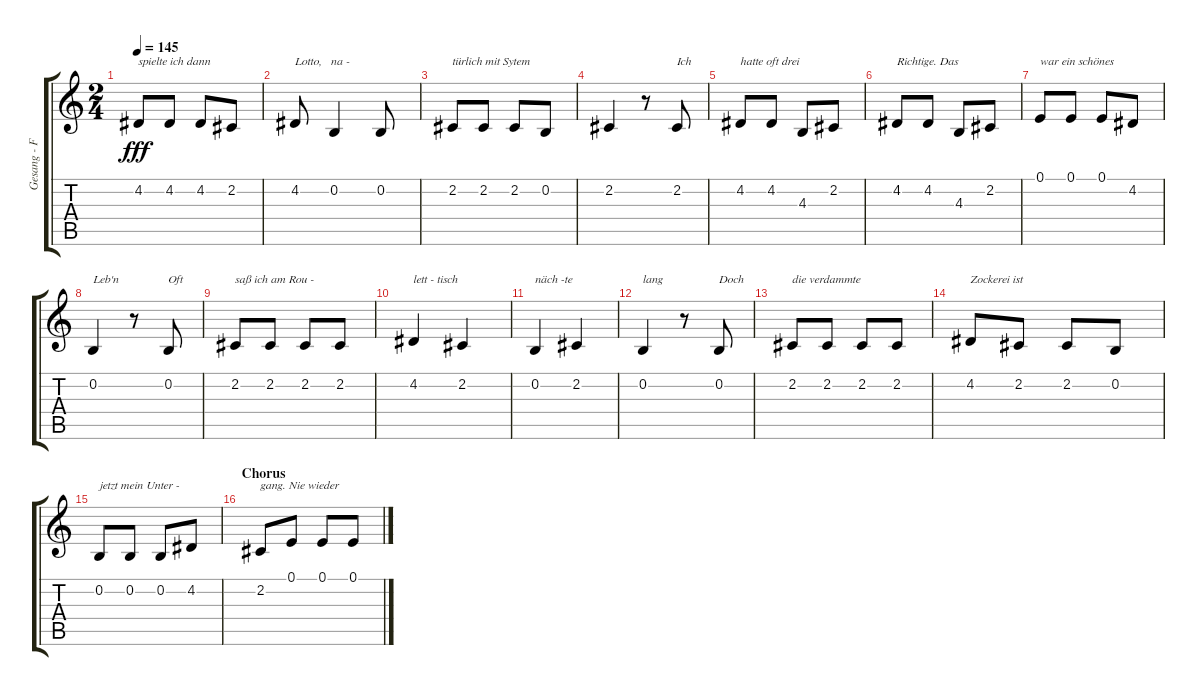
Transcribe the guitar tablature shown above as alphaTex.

\track ("Gesang - Farin Urlaub" "Gesang - F") {instrument lead8bassandlead}
\staff {score tabs}
\tuning (E4 B3 G3 D3 A2 E2) {hide}
\ts (2 4)
\tempo 145
\clef g2
\ks c
4.2.8{txt "spielte ich dann" dy fff} 4.2.8 4.2.8 2.2.8 |
4.2.8{txt "Lotto,   na -"} 0.2.4 0.2.8 |
2.2.8{txt "türlich mit Sytem"} 2.2.8 2.2.8 0.2.8 |
2.2.4 r.8 2.2.8{txt "Ich"} |
4.2.8{txt "hatte oft drei"} 4.2.8 4.3.8 2.2.8 |
4.2.8{txt "Richtige. Das"} 4.2.8 4.3.8 2.2.8 |
0.1.8{txt "war ein schönes"} 0.1.8 0.1.8 4.2.8 |
0.2.4{txt "Leb'n"} r.8 0.2.8{txt "Oft"} |
2.2.8{txt "saß ich am Rou -"} 2.2.8 2.2.8 2.2.8 |
4.2.4{txt "lett - tisch"} 2.2.4 |
0.2.4{txt "näch -te"} 2.2.4 |
0.2.4{txt "lang"} r.8 0.2.8{txt "Doch"} |
2.2.8{txt "die verdammte"} 2.2.8 2.2.8 2.2.8 |
4.2.8{txt "Zockerei ist"} 2.2.8 2.2.8 0.2.8 |
0.2.8{txt "jetzt mein Unter -"} 0.2.8 0.2.8 4.2.8 |
\section ("" "Chorus")
2.2.8{txt "gang. Nie wieder"} 0.1.8 0.1.8 0.1.8
